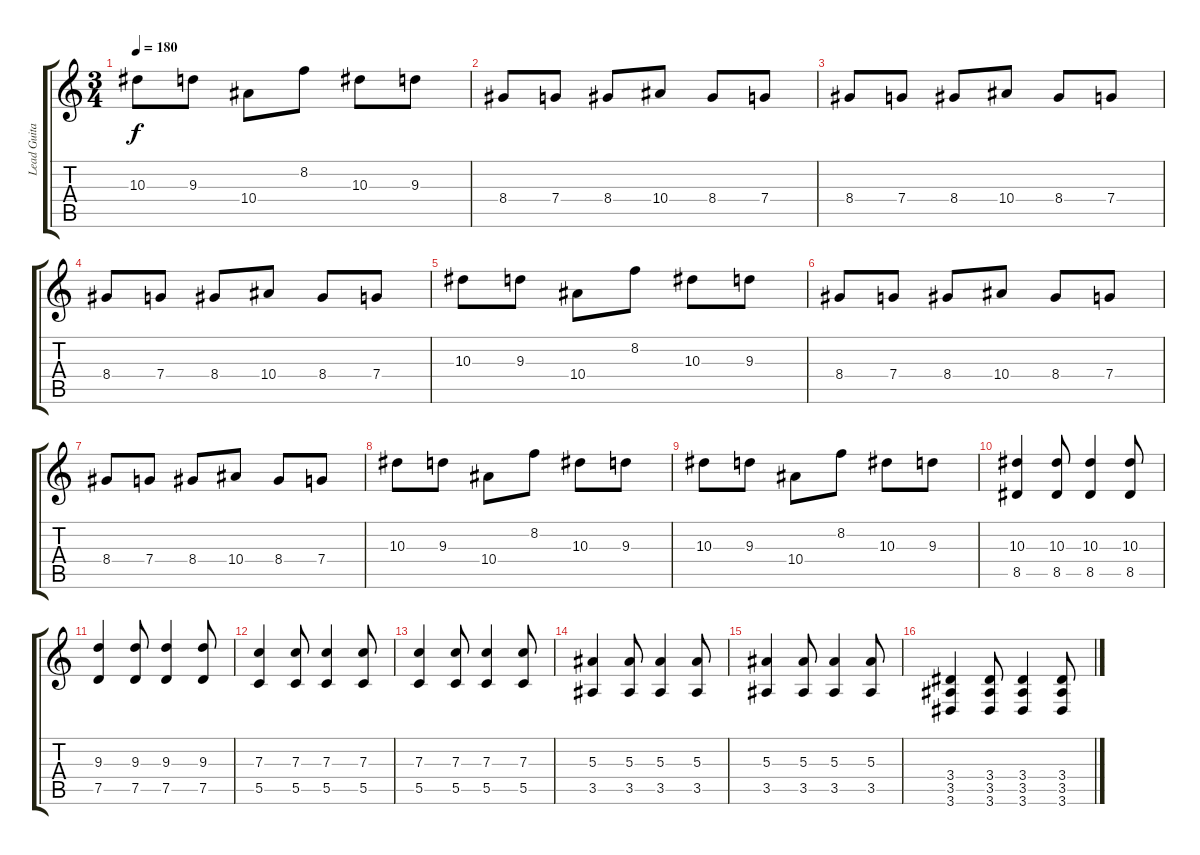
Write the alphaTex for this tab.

\track ("Lead Guitar" "Lead Guita") {instrument distortionguitar}
\staff {score tabs}
\tuning (D4 A3 F3 C3 G2 C2) {hide}
\ts (3 4)
\tempo 180
\clef g2
\ks c
10.3.8{dy f} 9.3.8 10.4.8 8.2.8 10.3.8 9.3.8 |
8.4.8 7.4.8 8.4.8 10.4.8 8.4.8 7.4.8 |
8.4.8 7.4.8 8.4.8 10.4.8 8.4.8 7.4.8 |
8.4.8 7.4.8 8.4.8 10.4.8 8.4.8 7.4.8 |
10.3.8 9.3.8 10.4.8 8.2.8 10.3.8 9.3.8 |
8.4.8 7.4.8 8.4.8 10.4.8 8.4.8 7.4.8 |
8.4.8 7.4.8 8.4.8 10.4.8 8.4.8 7.4.8 |
10.3.8 9.3.8 10.4.8 8.2.8 10.3.8 9.3.8 |
10.3.8 9.3.8 10.4.8 8.2.8 10.3.8 9.3.8 |
(10.3 8.5).4{volume 13 instrument distortionguitar} (10.3 8.5).8 (10.3 8.5).4 (10.3 8.5).8 |
(9.3 7.5).4 (9.3 7.5).8 (9.3 7.5).4 (9.3 7.5).8 |
(7.3 5.5).4 (7.3 5.5).8 (7.3 5.5).4 (7.3 5.5).8 |
(7.3 5.5).4 (7.3 5.5).8 (7.3 5.5).4 (7.3 5.5).8 |
(5.3 3.5).4 (5.3 3.5).8 (5.3 3.5).4 (5.3 3.5).8 |
(5.3 3.5).4 (5.3 3.5).8 (5.3 3.5).4 (5.3 3.5).8 |
(3.4 3.5 3.6).4{volume 13 instrument distortionguitar} (3.4 3.5 3.6).8 (3.4 3.5 3.6).4 (3.4 3.5 3.6).8
